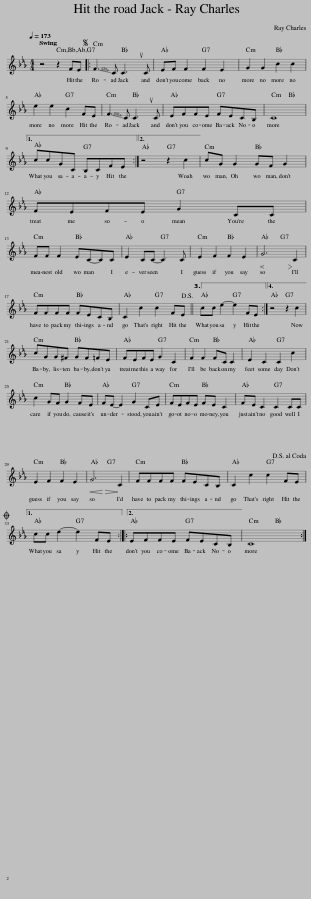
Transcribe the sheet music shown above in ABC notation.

X:1
L:1/8
Q:1/4=173
M:4/4
I:linebreak $
K:Eb
V:1 treble
V:1
 z4 z2 FE |:S !-(!F3 !-)!C !breath!C3 C | EF F2 F2 E2 | G2 G2 c2 c2 |$ e2 e2 c2 FE | %5
 !-(!F3 !-)!C !breath!C3 C | EFFE FECB, | C8 |1$ ccGC B,CFE :|2 z4 z2 c2 || %10
 cG G2 GF G2 |$ FEFE G2 CC |$ FF F2 EC-CC | E2 CC- C3 C | E2 F2 F2 E2 | %15
!<(!!>(! G6!<)! C2!>)! |$ FFFF FECB, | C2 c2 c2 FE!D.S.! ||3 cc e2- e2 FE :|4 z4 z2 c2 ||$ %20
 cGG^F GF=FE | FEFE G2 C2 | F2 F2 FC C2 | E2 C2 C2 c2 |$ c2 GF G2 FE | %25
 FE- E2 G2 CE | FEFE FE C2 | FE C2 C2 CC |$ E2 F2 F2 E2 |!<(!!>(! G6!<)! C2!>)! | %30
 FFFF FECB, | C2 c2 c2 FE!D.S.! |1$O cc e2- e2 FE ::2 EFFE FECB, || C8 :| %35
